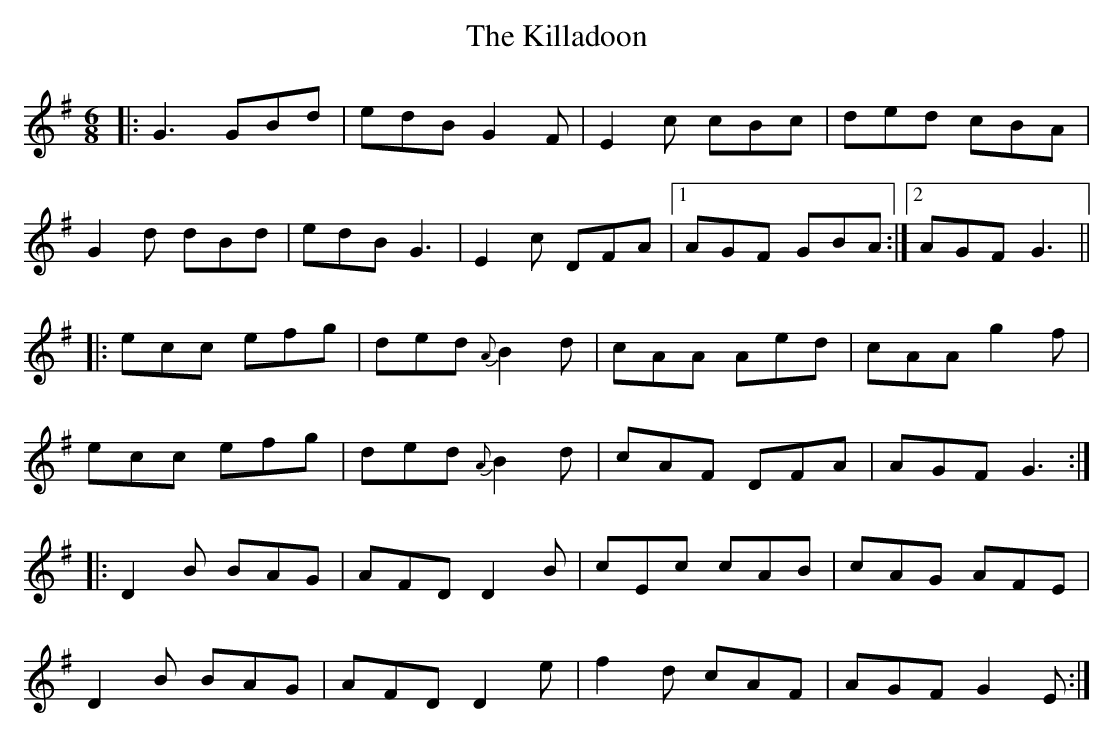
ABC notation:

X:1
T: The Killadoon
M: 6/8
L: 1/8
K: Gmaj
|:G3 GBd|edB G2 F|E2 c cBc|ded cBA|
G2 d dBd|edB G3|E2 c DFA|1 AGF GBA:|2 AGF G3||
|:ecc efg|ded {A}B2 d|cAA Aed|cAA g2f|
ecc efg|ded {A}B2 d|cAF DFA|AGF G3:|
|:D2 B BAG|AFD D2 B|cEc cAB|cAG AFE|
D2 B BAG|AFD D2 e|f2d cAF|AGF G2 E:|
